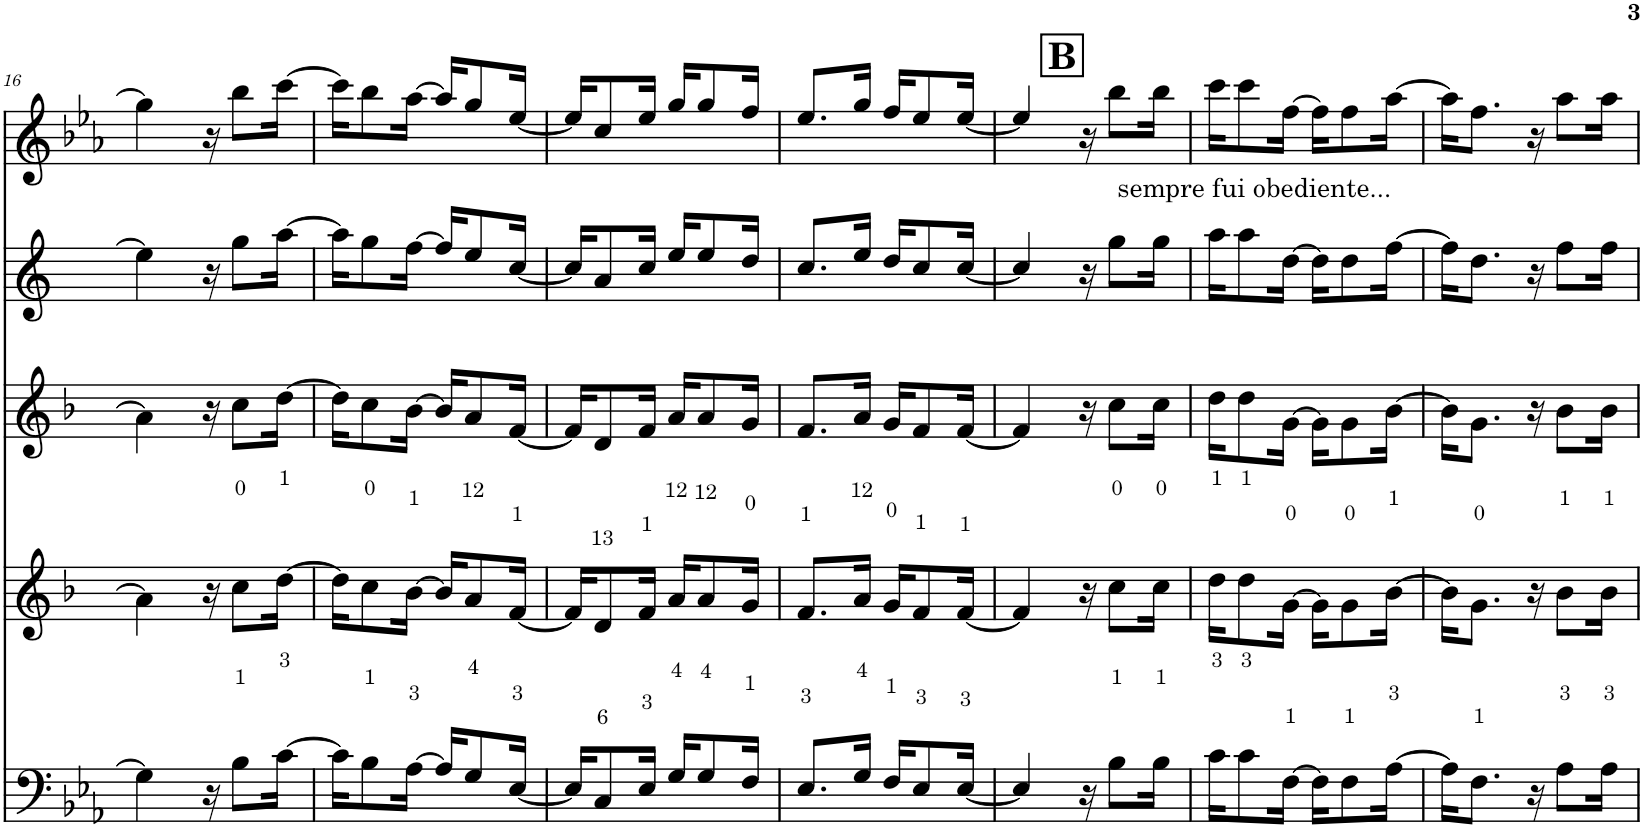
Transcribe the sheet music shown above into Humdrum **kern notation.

**kern	**kern	**kern	**kern	**kern
*part5	*part4	*part3	*part2	*part1
*staff5	*staff4	*staff3	*staff2	*staff1
*I"Trombone	*I"Trompete Bb	*I"Saxofone Tenor	*I"Saxofone Alto	*I"Flauta Transversal
*I'Trb	*I'Tpt	*	*	*I'Fl
!!LO:PB:g=z
*clefF4	*clefG2	*clefG2	*clefG2	*clefG2
*	*Trd1c2	*Trd8c14	*Trd5c9	*
*k[b-e-a-]	*k[b-]	*k[b-]	*k[]	*k[b-e-a-]
*M2/4	*M2/4	*M2/4	*M2/4	*M2/4
=16	=16	=16	=16	=16
4G\]	4a\]	4a\]	4ee\]	4gg\]
16r	16r	16r	16r	16r
8B-\L	8cc\L	8cc\L	8gg\L	8bb-\L
[16c\Jk	[16dd\Jk	[16dd\Jk	[16aa\Jk	[16ccc\Jk
=17	=17	=17	=17	=17
16c\KL]	16dd\KL]	16dd\KL]	16aa\KL]	16ccc\KL]
8B-\	8cc\	8cc\	8gg\	8bb-\
[16A-\Jk	[16b-\Jk	[16b-\Jk	[16ff\Jk	[16aa-\Jk
16A-/KL]	16b-/KL]	16b-/KL]	16ff/KL]	16aa-/KL]
8G/	8a/	8a/	8ee/	8gg/
[16E-/Jk	[16f/Jk	[16f/Jk	[16cc/Jk	[16ee-/Jk
=18	=18	=18	=18	=18
16E-/KL]	16f/KL]	16f/KL]	16cc/KL]	16ee-/KL]
8C/	8d/	8d/	8a/	8cc/
16E-/Jk	16f/Jk	16f/Jk	16cc/Jk	16ee-/Jk
16G/KL	16a/KL	16a/KL	16ee/KL	16gg/KL
8G/	8a/	8a/	8ee/	8gg/
16F/Jk	16g/Jk	16g/Jk	16dd/Jk	16ff/Jk
=19	=19	=19	=19	=19
8.E-/L	8.f/L	8.f/L	8.cc/L	8.ee-/L
16G/Jk	16a/Jk	16a/Jk	16ee/Jk	16gg/Jk
16F/KL	16g/KL	16g/KL	16dd/KL	16ff/KL
8E-/	8f/	8f/	8cc/	8ee-/
[16E-/Jk	[16f/Jk	[16f/Jk	[16cc/Jk	[16ee-/Jk
!!LO:REH:place=s1:a:B:cj:t=B:qo=1
=20	=20	=20	=20	=20
4E-/]	4f/]	4f/]	4cc/]	4ee-/]
16r	16r	16r	16r	16r
!	!	!	!	!LO:TX:b:t=sempre fui obediente...
8B-\L	8cc\L	8cc\L	8gg\L	8bb-\L
16B-\Jk	16cc\Jk	16cc\Jk	16gg\Jk	16bb-\Jk
=21	=21	=21	=21	=21
16c\KL	16dd\KL	16dd\KL	16aa\KL	16ccc\KL
8c\	8dd\	8dd\	8aa\	8ccc\
[16F\Jk	[16g\Jk	[16g\Jk	[16dd\Jk	[16ff\Jk
16F\KL]	16g\KL]	16g\KL]	16dd\KL]	16ff\KL]
8F\	8g\	8g\	8dd\	8ff\
[16A-\Jk	[16b-\Jk	[16b-\Jk	[16ff\Jk	[16aa-\Jk
=22	=22	=22	=22	=22
16A-\KL]	16b-\KL]	16b-\KL]	16ff\KL]	16aa-\KL]
8.F\J	8.g\J	8.g\J	8.dd\J	8.ff\J
16r	16r	16r	16r	16r
8A-\L	8b-\L	8b-\L	8ff\L	8aa-\L
16A-\Jk	16b-\Jk	16b-\Jk	16ff\Jk	16aa-\Jk
=	=	=	=	=
*-	*-	*-	*-	*-
